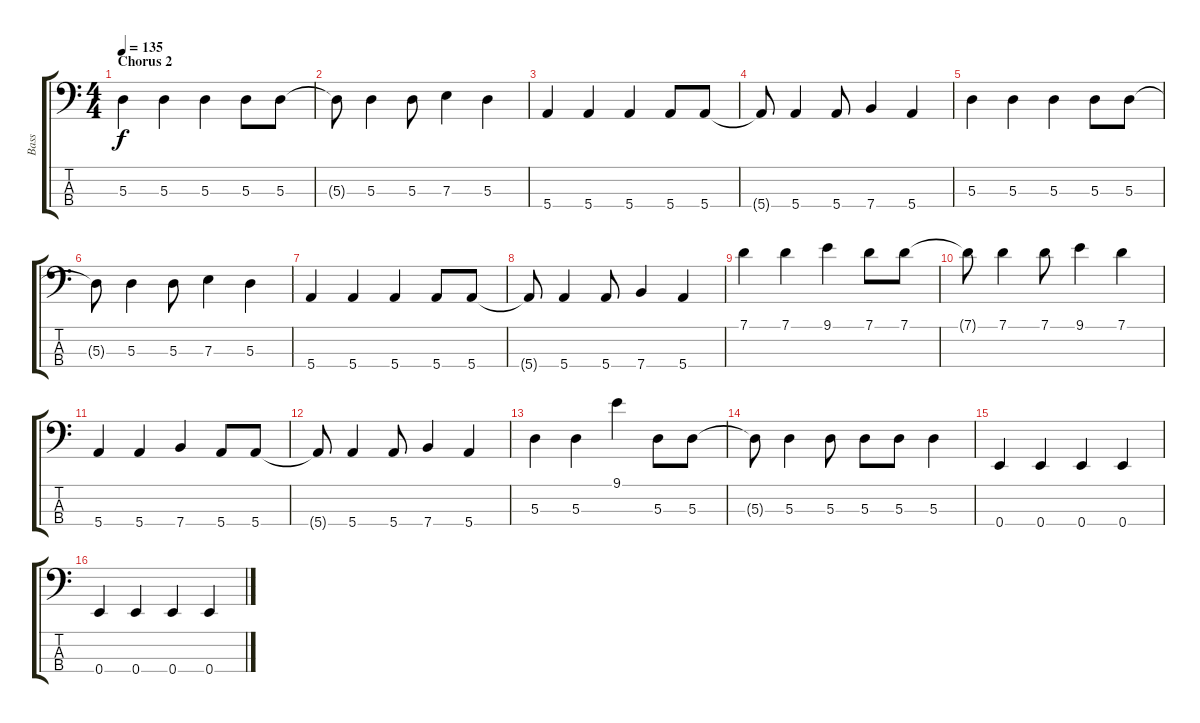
\track ("Bass" "Bass") {instrument electricbassfinger}
\staff {score tabs}
\tuning (G2 D2 A1 E1) {hide}
\ts (4 4)
\section ("" "Chorus 2")
\tempo 135
\clef f4
\ks c
5.3.4{dy f} 5.3.4 5.3.4 5.3.8 5.3.8 |
5.3{t}.8 5.3.4 5.3.8 7.3.4 5.3.4 |
5.4.4 5.4.4 5.4.4 5.4.8 5.4.8 |
5.4{t}.8 5.4.4 5.4.8 7.4.4 5.4.4 |
5.3.4 5.3.4 5.3.4 5.3.8 5.3.8 |
5.3{t}.8 5.3.4 5.3.8 7.3.4 5.3.4 |
5.4.4 5.4.4 5.4.4 5.4.8 5.4.8 |
5.4{t}.8 5.4.4 5.4.8 7.4.4 5.4.4 |
7.1.4 7.1.4 9.1.4 7.1.8 7.1.8 |
7.1{t}.8 7.1.4 7.1.8 9.1.4 7.1.4 |
5.4.4 5.4.4 7.4.4 5.4.8 5.4.8 |
5.4{t}.8 5.4.4 5.4.8 7.4.4 5.4.4 |
5.3.4 5.3.4 9.1.4 5.3.8 5.3.8 |
5.3{t}.8 5.3.4 5.3.8 5.3.8 5.3.8 5.3.4 |
0.4.4 0.4.4 0.4.4 0.4.4 |
0.4.4 0.4.4 0.4.4 0.4.4
